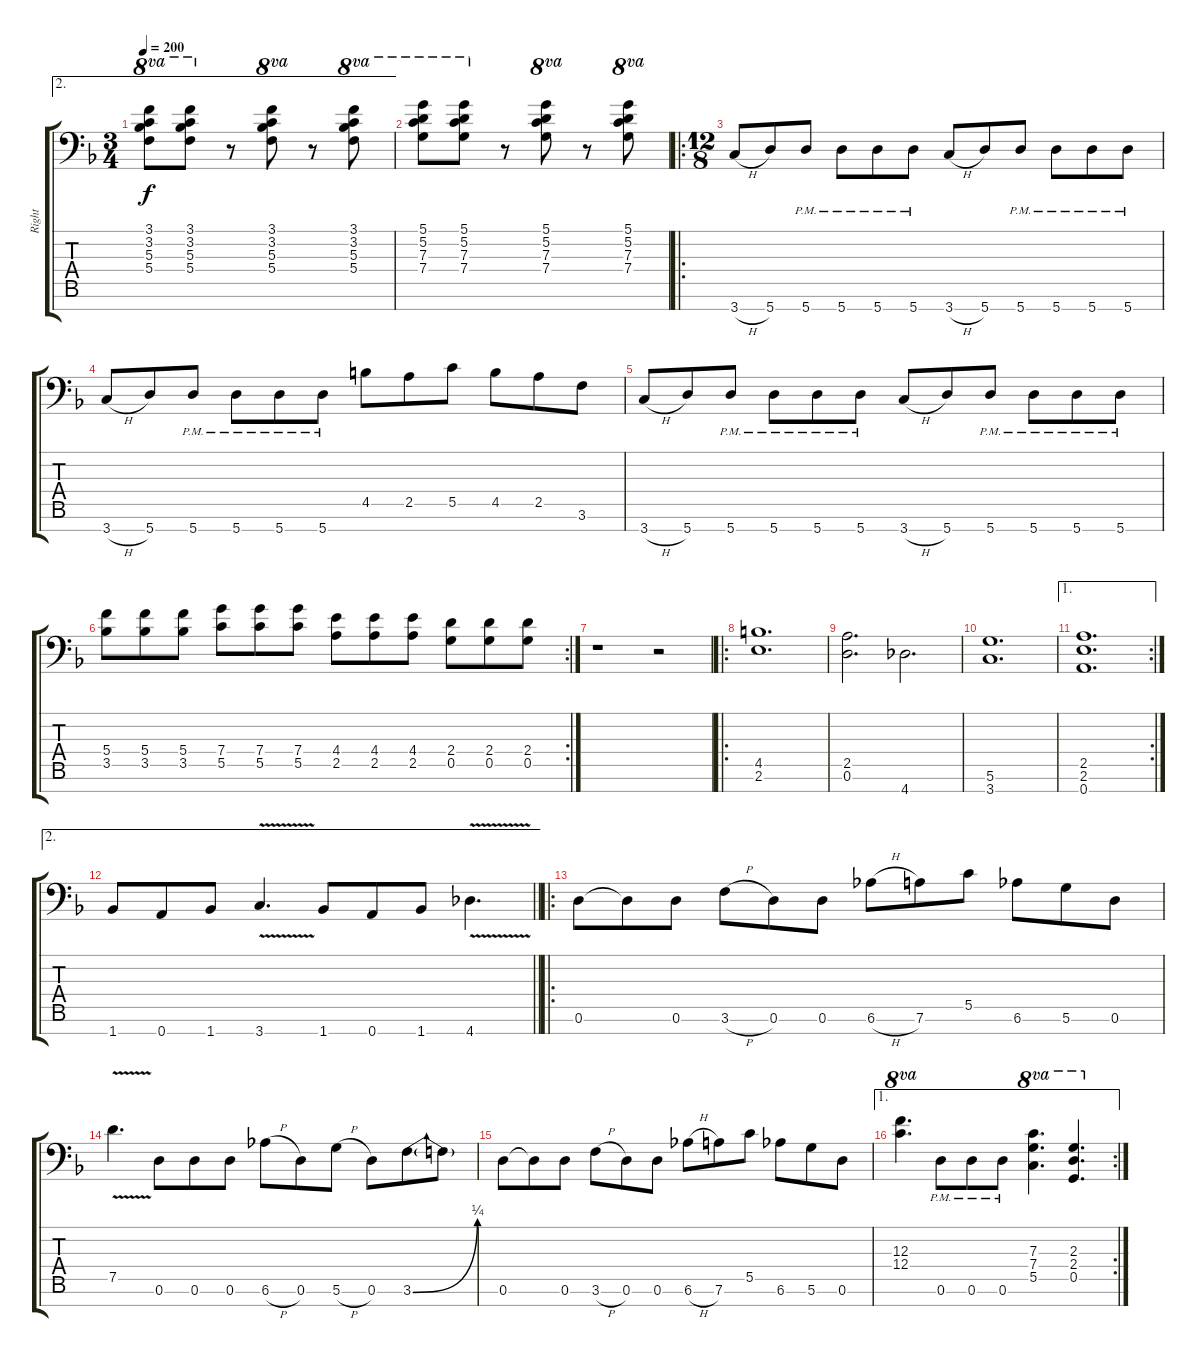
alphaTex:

\track ("Right" "Right") {instrument overdrivenguitar}
\staff {score tabs}
\tuning (D4 A3 F3 C3 G2 D2 A1) {hide}
\ae 2
\ts (3 4)
\tempo 200
\clef f4
\ks f
(3.1 3.2 5.3 5.4).8{ot 8va dy f} (3.1 3.2 5.3 5.4).8{ot 8va} r.8 (3.1 3.2 5.3 5.4).8{ot 8va} r.8 (3.1 3.2 5.3 5.4).8{ot 8va} |
(5.1 5.2 7.3 7.4).8{ot 8va} (5.1 5.2 7.3 7.4).8{ot 8va} r.8 (5.1 5.2 7.3 7.4).8{ot 8va} r.8 (5.1 5.2 7.3 7.4).8{ot 8va} |
\ro
\ts (12 8)
3.7{h}.8 5.7.8 5.7{pm}.8 5.7{pm}.8 5.7{pm}.8 5.7{pm}.8 3.7{h}.8 5.7.8 5.7{pm}.8 5.7{pm}.8 5.7{pm}.8 5.7{pm}.8 |
3.7{h}.8 5.7.8 5.7{pm}.8 5.7{pm}.8 5.7{pm}.8 5.7{pm}.8 4.5.8 2.5.8 5.5.8 4.5.8 2.5.8 3.6.8 |
3.7{h}.8 5.7.8 5.7{pm}.8 5.7{pm}.8 5.7{pm}.8 5.7{pm}.8 3.7{h}.8 5.7.8 5.7{pm}.8 5.7{pm}.8 5.7{pm}.8 5.7{pm}.8 |
\rc 2
(5.4 3.5).8 (5.4 3.5).8 (5.4 3.5).8 (7.4 5.5).8 (7.4 5.5).8 (7.4 5.5).8 (4.4 2.5).8 (4.4 2.5).8 (4.4 2.5).8 (2.4 0.5).8 (2.4 0.5).8 (2.4 0.5).8 |
r.1 r.2 |
\ro
(4.5 2.6).1{d} |
(2.5 0.6).2{d} 4.7.2{d} |
(5.6 3.7).1{d} |
\ae 1
\rc 2
(2.5 2.6 0.7).1{d} |
\ae 2
\barLineRight lightlight
1.7.8 0.7.8 1.7.8 3.7{v}.4{d} 1.7.8 0.7.8 1.7.8 4.7{v}.4{d} |
\ro
0.6.8 0.6{t}.8 0.6.8 3.6{h}.8 0.6.8 0.6.8 6.6{h}.8 7.6.8 5.5.8 6.6.8 5.6.8 0.6.8 |
7.5{v}.4{d} 0.6.8 0.6.8 0.6.8 6.6{h}.8 0.6.8 5.6{h}.8 0.6.8 3.6{be (bend 0 0 60 1)}.8 3.6{t}.8 |
0.6.8 0.6{t}.8 0.6.8 3.6{h}.8 0.6.8 0.6.8 6.6{h}.8 7.6.8 5.5.8 6.6.8 5.6.8 0.6.8 |
\ae 1
\rc 2
(12.3 12.4).4{d ot 8va} 0.6{pm}.8 0.6{pm}.8 0.6{pm}.8 (7.3 7.4 5.5).4{d ot 8va} (2.3 2.4 0.5).4{d ot 8va}
